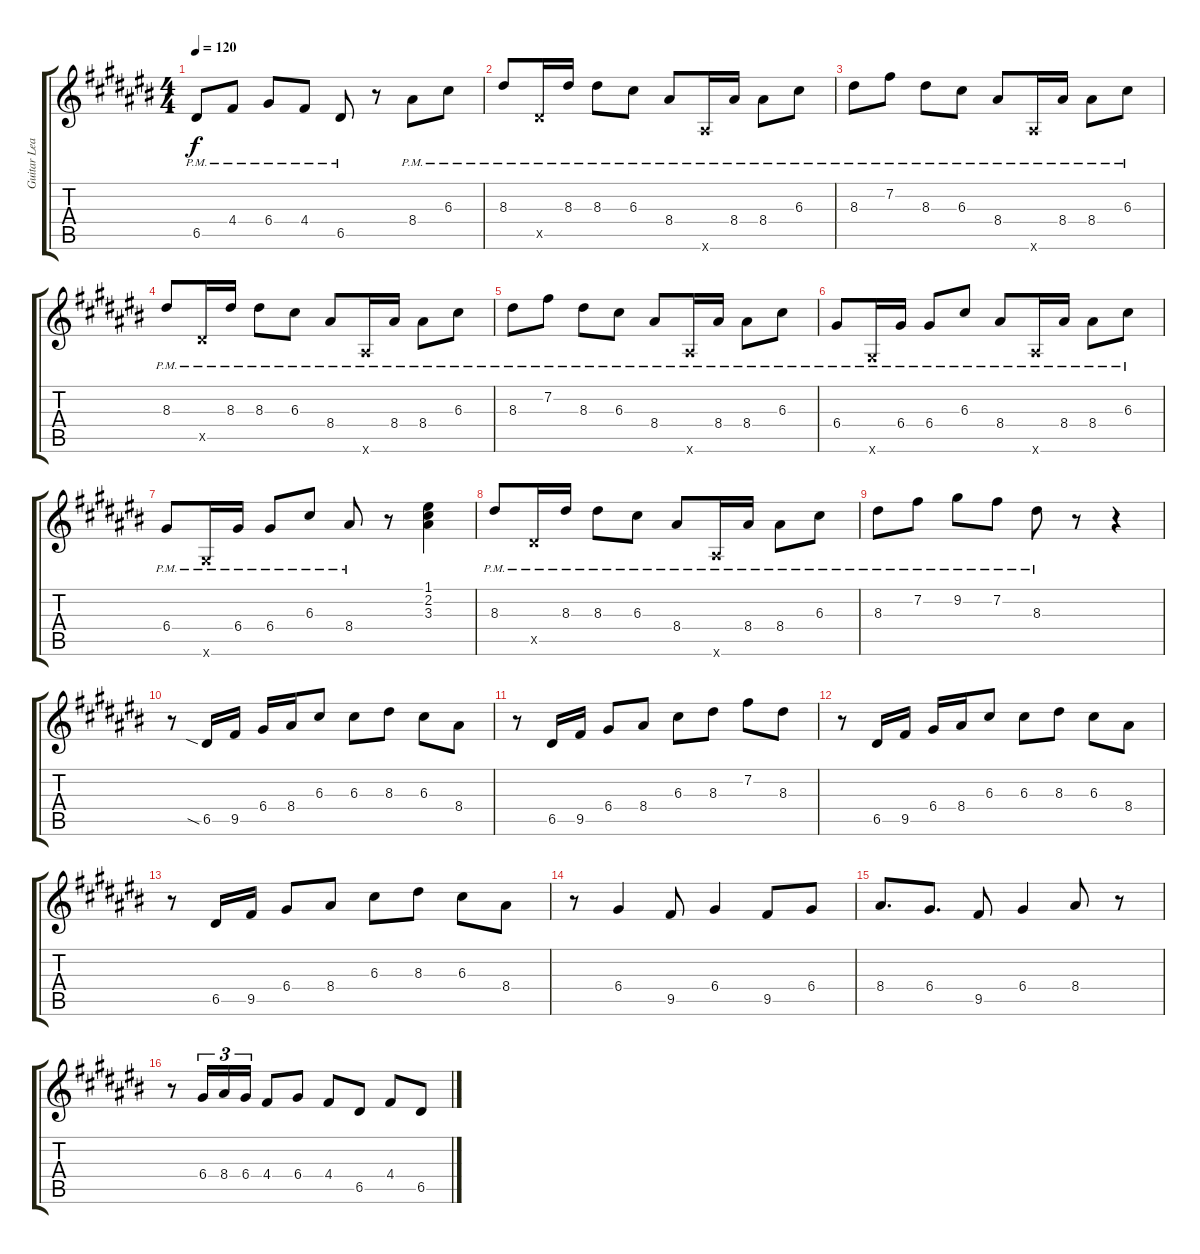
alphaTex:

\track ("Guitar Lead" "Guitar Lea") {instrument overdrivenguitar}
\staff {score tabs}
\tuning (E4 B3 G3 D3 A2 E2) {hide}
\ts (4 4)
\tempo 120
\clef g2
\ks c#
6.5{pm}.8{dy f} 4.4{pm}.8 6.4{pm}.8 4.4{pm}.8 6.5{pm}.8 r.8 8.4{pm}.8 6.3{pm}.8 |
8.3{pm}.8 6.5{pm x}.16 8.3{pm}.16 8.3{pm}.8 6.3{pm}.8 8.4{pm}.8 6.6{pm x}.16 8.4{pm}.16 8.4{pm}.8 6.3{pm}.8 |
8.3{pm}.8 7.2{pm}.8 8.3{pm}.8 6.3{pm}.8 8.4{pm}.8 6.6{pm x}.16 8.4{pm}.16 8.4{pm}.8 6.3{pm}.8 |
8.3{pm}.8 6.5{pm x}.16 8.3{pm}.16 8.3{pm}.8 6.3{pm}.8 8.4{pm}.8 6.6{pm x}.16 8.4{pm}.16 8.4{pm}.8 6.3{pm}.8 |
8.3{pm}.8 7.2{pm}.8 8.3{pm}.8 6.3{pm}.8 8.4{pm}.8 6.6{pm x}.16 8.4{pm}.16 8.4{pm}.8 6.3{pm}.8 |
6.4{pm}.8 4.6{pm x}.16 6.4{pm}.16 6.4{pm}.8 6.3{pm}.8 8.4{pm}.8 6.6{pm x}.16 8.4{pm}.16 8.4{pm}.8 6.3{pm}.8 |
6.4{pm}.8 4.6{pm x}.16 6.4{pm}.16 6.4{pm}.8 6.3{pm}.8 8.4{pm}.8 r.8 (1.1 2.2 3.3).4 |
8.3{pm}.8 6.5{pm x}.16 8.3{pm}.16 8.3{pm}.8 6.3{pm}.8 8.4{pm}.8 6.6{pm x}.16 8.4{pm}.16 8.4{pm}.8 6.3{pm}.8 |
8.3{pm}.8 7.2{pm}.8 9.2{pm}.8 7.2{pm}.8 8.3{pm}.8 r.8 r.4 |
r.8 6.5{sia}.16 9.5.16 6.4.16 8.4.16 6.3.8 6.3.8 8.3.8 6.3.8 8.4.8 |
r.8 6.5.16 9.5.16 6.4.8 8.4.8 6.3.8 8.3.8 7.2.8 8.3.8 |
r.8 6.5.16 9.5.16 6.4.16 8.4.16 6.3.8 6.3.8 8.3.8 6.3.8 8.4.8 |
r.8 6.5.16 9.5.16 6.4.8 8.4.8 6.3.8 8.3.8 6.3.8 8.4.8 |
r.8 6.4.4 9.5.8 6.4.4 9.5.8 6.4.8 |
8.4.8{d} 6.4.8{d} 9.5.8 6.4.4 8.4.8 r.8 |
r.8 6.4.16{tu (3 2)} 8.4.16{tu (3 2)} 6.4.16{tu (3 2)} 4.4.8 6.4.8 4.4.8 6.5.8 4.4.8 6.5.8
